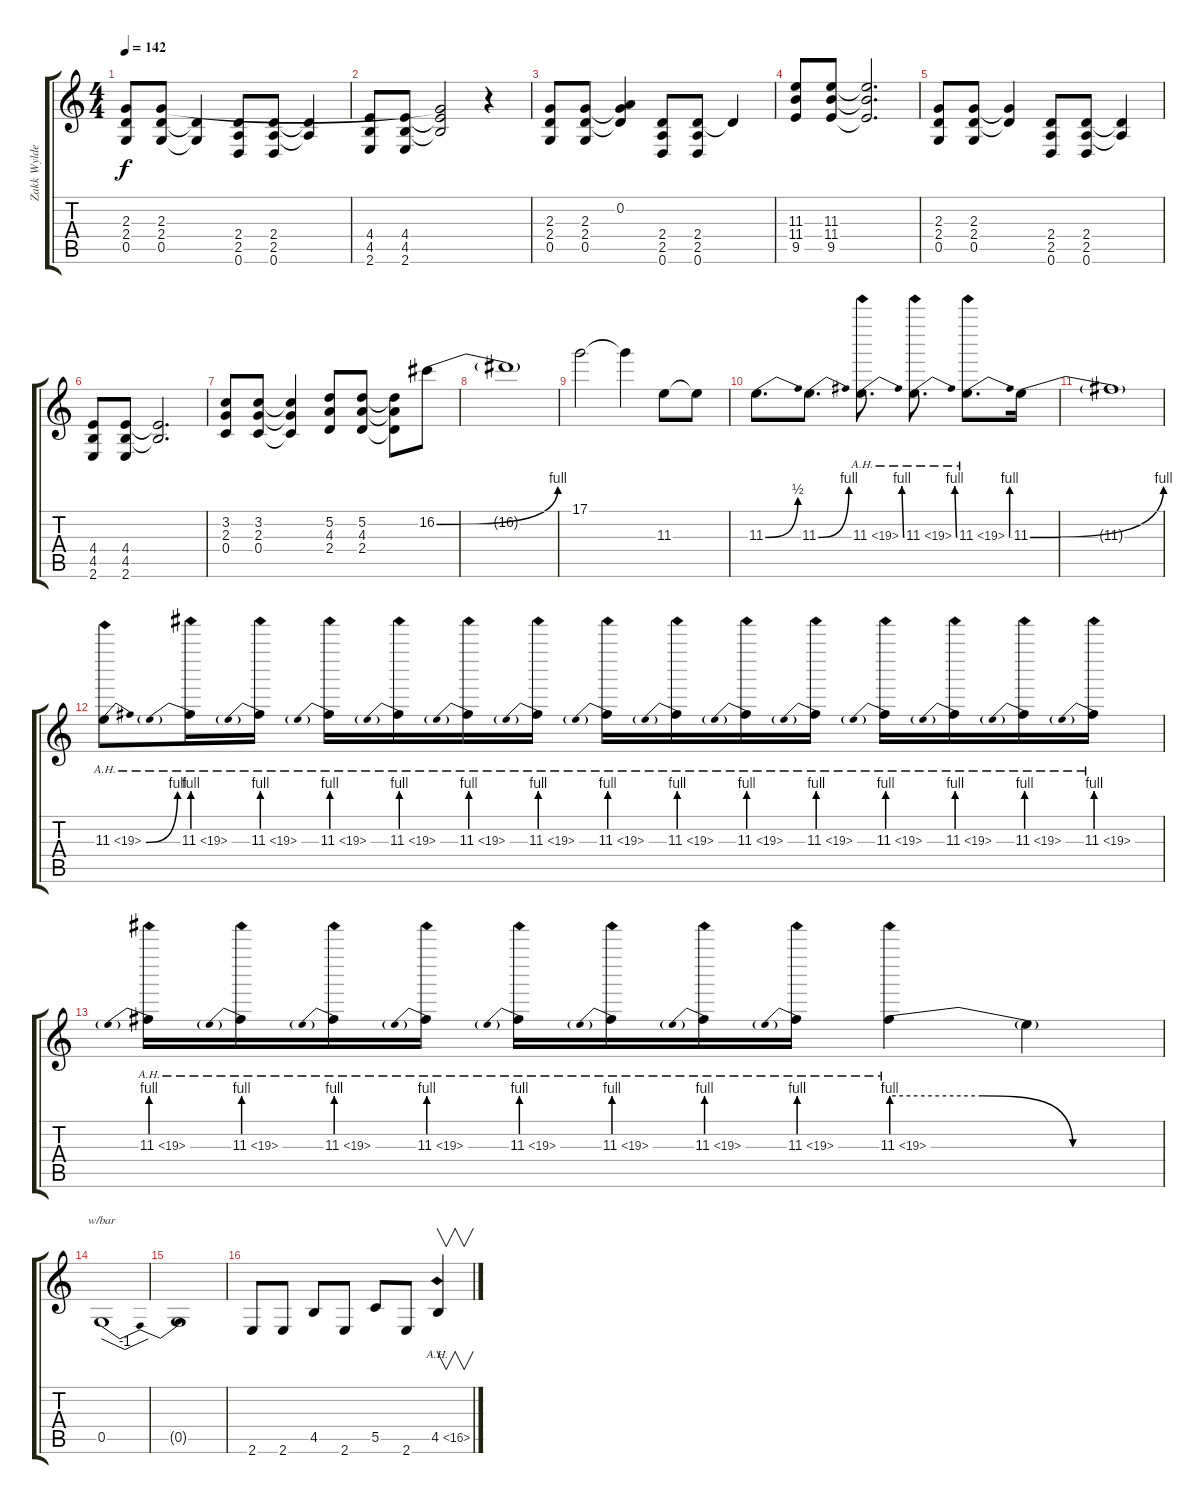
\track ("Zakk Wylde" "Zakk Wylde") {instrument distortionguitar}
\staff {score tabs}
\tuning (D4 A3 F3 C3 G2 D2) {hide}
\ts (4 4)
\tempo 142
\clef g2
\ks c
(2.3 2.4 0.5).8{dy f} (2.3 2.4 0.5).8 (2.4{t} 0.5{t}).4 (2.4 2.5 0.6).8 (2.4 2.5 0.6).8 (2.4{t} 2.5{t}).4 |
(4.4 4.5 2.6).8 (4.4 4.5 2.6).8 (2.3{t} 4.4{t} 4.5{t}).2 r.4 |
(2.3 2.4 0.5).8 (2.3 2.4 0.5).8 (0.2 2.3{t} 2.4{t}).4 (2.4 2.5 0.6).8 (2.4 2.5 0.6).8 2.4{t}.4 |
(11.3 11.4 9.5).8 (11.3 11.4 9.5).8 (11.3{t} 11.4{t} 9.5{t}).2{d} |
(2.3 2.4 0.5).8 (2.3 2.4 0.5).8 (2.3{t} 2.4{t}).4 (2.4 2.5 0.6).8 (2.4 2.5 0.6).8 (2.4{t} 2.5{t}).4 |
(4.4 4.5 2.6).8 (4.4 4.5 2.6).8 (4.4{t} 4.5{t}).2{d} |
(3.2 2.3 0.4).8 (3.2 2.3 0.4).8 (3.2{t} 2.3{t} 0.4{t}).4 (5.2 4.3 2.4).8 (5.2 4.3 2.4).8 (5.2{t} 4.3{t} 2.4{t}).8 16.2{be (bend 0 0 60 4)}.8 |
16.2{t}.1 |
17.1.2 17.1{t}.4 11.3.8 11.3{t}.8 |
11.3{be (bend 0 0 60 2)}.8{d} 11.3{be (bend 0 0 60 4)}.8{d} 11.3{be (bend 0 0 60 4) ah 8}.8{d} 11.3{be (bend 0 0 60 4) ah 8}.8{d} 11.3{be (bend 0 0 60 4) ah 8}.8{d} 11.3{be (bend 0 0 60 4)}.16 |
11.3{t}.1 |
11.3{be (bend 0 0 60 4) ah 8}.8 11.3{be (prebend 0 4 60 4) ah 8}.16 11.3{be (prebend 0 4 60 4) ah 8}.16 11.3{be (prebend 0 4 60 4) ah 8}.16 11.3{be (prebend 0 4 60 4) ah 8}.16 11.3{be (prebend 0 4 60 4) ah 8}.16 11.3{be (prebend 0 4 60 4) ah 8}.16 11.3{be (prebend 0 4 60 4) ah 8}.16 11.3{be (prebend 0 4 60 4) ah 8}.16 11.3{be (prebend 0 4 60 4) ah 8}.16 11.3{be (prebend 0 4 60 4) ah 8}.16 11.3{be (prebend 0 4 60 4) ah 8}.16 11.3{be (prebend 0 4 60 4) ah 8}.16 11.3{be (prebend 0 4 60 4) ah 8}.16 11.3{be (prebend 0 4 60 4) ah 8}.16 |
11.3{be (prebend 0 4 60 4) ah 8}.16 11.3{be (prebend 0 4 60 4) ah 8}.16 11.3{be (prebend 0 4 60 4) ah 8}.16 11.3{be (prebend 0 4 60 4) ah 8}.16 11.3{be (prebend 0 4 60 4) ah 8}.16 11.3{be (prebend 0 4 60 4) ah 8}.16 11.3{be (prebend 0 4 60 4) ah 8}.16 11.3{be (prebend 0 4 60 4) ah 8}.16 11.3{be (custom 0 4 20 4 40 0 60 0) ah 8}.4 11.3{t}.4 |
0.5.1{tbe (dip default 0 0 30 -4 60 0)} |
0.5{t}.1 |
2.6.8 2.6.8 4.5.8 2.6.8 5.5.8 2.6.8 4.5{ah 12}.4{v}
